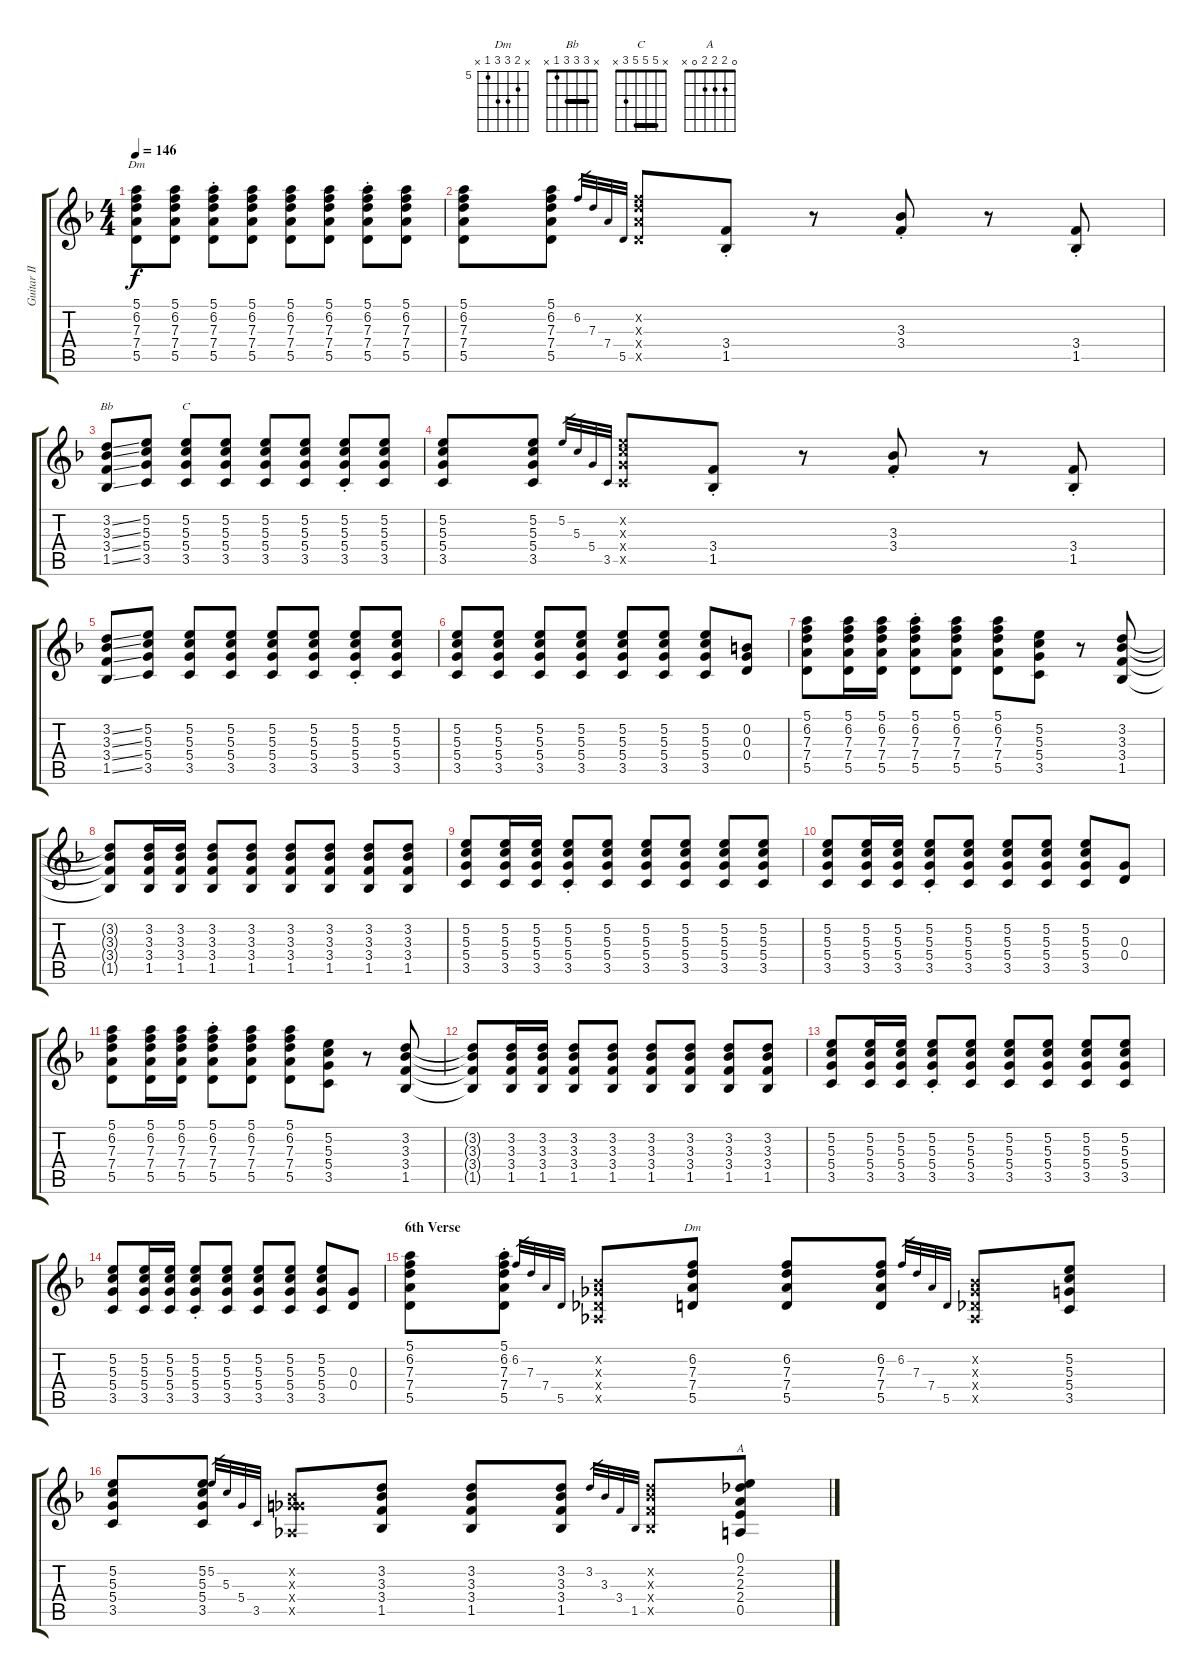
\track ("Guitar II" "Guitar II") {instrument electricguitarclean}
\staff {score tabs}
\tuning (E4 B3 G3 D3 A2 E2) {hide}
\chord ("Dm" 5 6 7 7 5 x) {firstfret 5 barre 5}
\chord ("Bb" x 3 3 3 1 x) {barre 3}
\chord ("C" x 5 5 5 3 x) {barre 5}
\chord ("Dm" x 6 7 7 5 x) {firstfret 5}
\chord ("A" 0 2 2 2 0 x)
\ts (4 4)
\tempo 146
\clef g2
\ks f
(5.1 6.2 7.3 7.4 5.5).8{ch "Dm" dy f} (5.1 6.2 7.3 7.4 5.5).8 (5.1{st} 6.2{st} 7.3{st} 7.4{st} 5.5{st}).8 (5.1 6.2 7.3 7.4 5.5).8 (5.1 6.2 7.3 7.4 5.5).8 (5.1 6.2 7.3 7.4 5.5).8 (5.1{st} 6.2{st} 7.3{st} 7.4{st} 5.5{st}).8 (5.1 6.2 7.3 7.4 5.5).8 |
(5.1 6.2 7.3 7.4 5.5).8 (5.1 6.2 7.3 7.4 5.5).8 6.2.32{gr} 7.3.32{gr} 7.4.32{gr} 5.5.32{gr} (6.2{x} 7.3{x} 7.4{x} 5.5{x}).8 (3.4{st} 1.5{st}).8 r.8 (3.3{st} 3.4{st}).8 r.8 (3.4{st} 1.5{st}).8 |
(3.2{ss} 3.3{ss} 3.4{ss} 1.5{ss}).8{ch "Bb"} (5.2 5.3 5.4 3.5).8 (5.2 5.3 5.4 3.5).8{ch "C"} (5.2 5.3 5.4 3.5).8 (5.2 5.3 5.4 3.5).8 (5.2 5.3 5.4 3.5).8 (5.2{st} 5.3{st} 5.4{st} 3.5{st}).8 (5.2 5.3 5.4 3.5).8 |
(5.2 5.3 5.4 3.5).8 (5.2 5.3 5.4 3.5).8 5.2.32{gr} 5.3.32{gr} 5.4.32{gr} 3.5.32{gr} (5.2{x} 5.3{x} 5.4{x} 3.5{x}).8 (3.4{st} 1.5{st}).8 r.8 (3.3{st} 3.4{st}).8 r.8 (3.4{st} 1.5{st}).8 |
(3.2{ss} 3.3{ss} 3.4{ss} 1.5{ss}).8 (5.2 5.3 5.4 3.5).8 (5.2 5.3 5.4 3.5).8 (5.2 5.3 5.4 3.5).8 (5.2 5.3 5.4 3.5).8 (5.2 5.3 5.4 3.5).8 (5.2{st} 5.3{st} 5.4{st} 3.5{st}).8 (5.2 5.3 5.4 3.5).8 |
(5.2 5.3 5.4 3.5).8 (5.2 5.3 5.4 3.5).8 (5.2 5.3 5.4 3.5).8 (5.2 5.3 5.4 3.5).8 (5.2 5.3 5.4 3.5).8 (5.2 5.3 5.4 3.5).8 (5.2 5.3 5.4 3.5).8 (0.2 0.3 0.4).8 |
(5.1 6.2 7.3 7.4 5.5).8 (5.1 6.2 7.3 7.4 5.5).16 (5.1 6.2 7.3 7.4 5.5).16 (5.1{st} 6.2{st} 7.3{st} 7.4{st} 5.5{st}).8 (5.1 6.2 7.3 7.4 5.5).8 (5.1 6.2 7.3 7.4 5.5).8 (5.2 5.3 5.4 3.5).8 r.8 (3.2 3.3 3.4 1.5).8 |
(3.2{t} 3.3{t} 3.4{t} 1.5{t}).8 (3.2 3.3 3.4 1.5).16 (3.2 3.3 3.4 1.5).16 (3.2 3.3 3.4 1.5).8 (3.2 3.3 3.4 1.5).8 (3.2 3.3 3.4 1.5).8 (3.2 3.3 3.4 1.5).8 (3.2 3.3 3.4 1.5).8 (3.2 3.3 3.4 1.5).8 |
(5.2 5.3 5.4 3.5).8 (5.2 5.3 5.4 3.5).16 (5.2 5.3 5.4 3.5).16 (5.2{st} 5.3{st} 5.4{st} 3.5{st}).8 (5.2 5.3 5.4 3.5).8 (5.2 5.3 5.4 3.5).8 (5.2 5.3 5.4 3.5).8 (5.2 5.3 5.4 3.5).8 (5.2 5.3 5.4 3.5).8 |
(5.2 5.3 5.4 3.5).8 (5.2 5.3 5.4 3.5).16 (5.2 5.3 5.4 3.5).16 (5.2{st} 5.3{st} 5.4{st} 3.5{st}).8 (5.2 5.3 5.4 3.5).8 (5.2 5.3 5.4 3.5).8 (5.2 5.3 5.4 3.5).8 (5.2 5.3 5.4 3.5).8 (0.3 0.4).8 |
(5.1 6.2 7.3 7.4 5.5).8 (5.1 6.2 7.3 7.4 5.5).16 (5.1 6.2 7.3 7.4 5.5).16 (5.1{st} 6.2{st} 7.3{st} 7.4{st} 5.5{st}).8 (5.1 6.2 7.3 7.4 5.5).8 (5.1 6.2 7.3 7.4 5.5).8 (5.2 5.3 5.4 3.5).8 r.8 (3.2 3.3 3.4 1.5).8 |
(3.2{t} 3.3{t} 3.4{t} 1.5{t}).8 (3.2 3.3 3.4 1.5).16 (3.2 3.3 3.4 1.5).16 (3.2 3.3 3.4 1.5).8 (3.2 3.3 3.4 1.5).8 (3.2 3.3 3.4 1.5).8 (3.2 3.3 3.4 1.5).8 (3.2 3.3 3.4 1.5).8 (3.2 3.3 3.4 1.5).8 |
(5.2 5.3 5.4 3.5).8 (5.2 5.3 5.4 3.5).16 (5.2 5.3 5.4 3.5).16 (5.2{st} 5.3{st} 5.4{st} 3.5{st}).8 (5.2 5.3 5.4 3.5).8 (5.2 5.3 5.4 3.5).8 (5.2 5.3 5.4 3.5).8 (5.2 5.3 5.4 3.5).8 (5.2 5.3 5.4 3.5).8 |
(5.2 5.3 5.4 3.5).8 (5.2 5.3 5.4 3.5).16 (5.2 5.3 5.4 3.5).16 (5.2{st} 5.3{st} 5.4{st} 3.5{st}).8 (5.2 5.3 5.4 3.5).8 (5.2 5.3 5.4 3.5).8 (5.2 5.3 5.4 3.5).8 (5.2 5.3 5.4 3.5).8 (0.3 0.4).8 |
\section ("" "6th Verse")
(5.1 6.2 7.3 7.4 5.5).8 (5.1{st} 6.2{st} 7.3{st} 7.4{st} 5.5{st}).8 6.2.32{gr} 7.3.32{gr} 7.4.32{gr} 5.5.32{gr} (-1.2{x} -1.3{x} -1.4{x} -1.5{x}).8 (6.2 7.3 7.4 5.5).8{ch "Dm"} (6.2 7.3 7.4 5.5).8 (6.2 7.3 7.4 5.5).8 6.2.32{gr} 7.3.32{gr} 7.4.32{gr} 5.5.32{gr} (-1.2{x} -1.3{x} -1.4{x} -1.5{x}).8 (5.2 5.3 5.4 3.5).8 |
(5.2 5.3 5.4 3.5).8 (5.2 5.3 5.4 3.5).8 5.2.32{gr} 5.3.32{gr} 5.4.32{gr} 3.5.32{gr} (-1.2{x} -1.3{x} 5.4{x} -1.5{x}).8 (3.2 3.3 3.4 1.5).8 (3.2 3.3 3.4 1.5).8 (3.2 3.3 3.4 1.5).8 3.2.32{gr} 3.3.32{gr} 3.4.32{gr} 1.5.32{gr} (3.2{x} 3.3{x} 3.4{x} 1.5{x}).8 (0.1 2.2 2.3 2.4 0.5).8{ch "A"}
